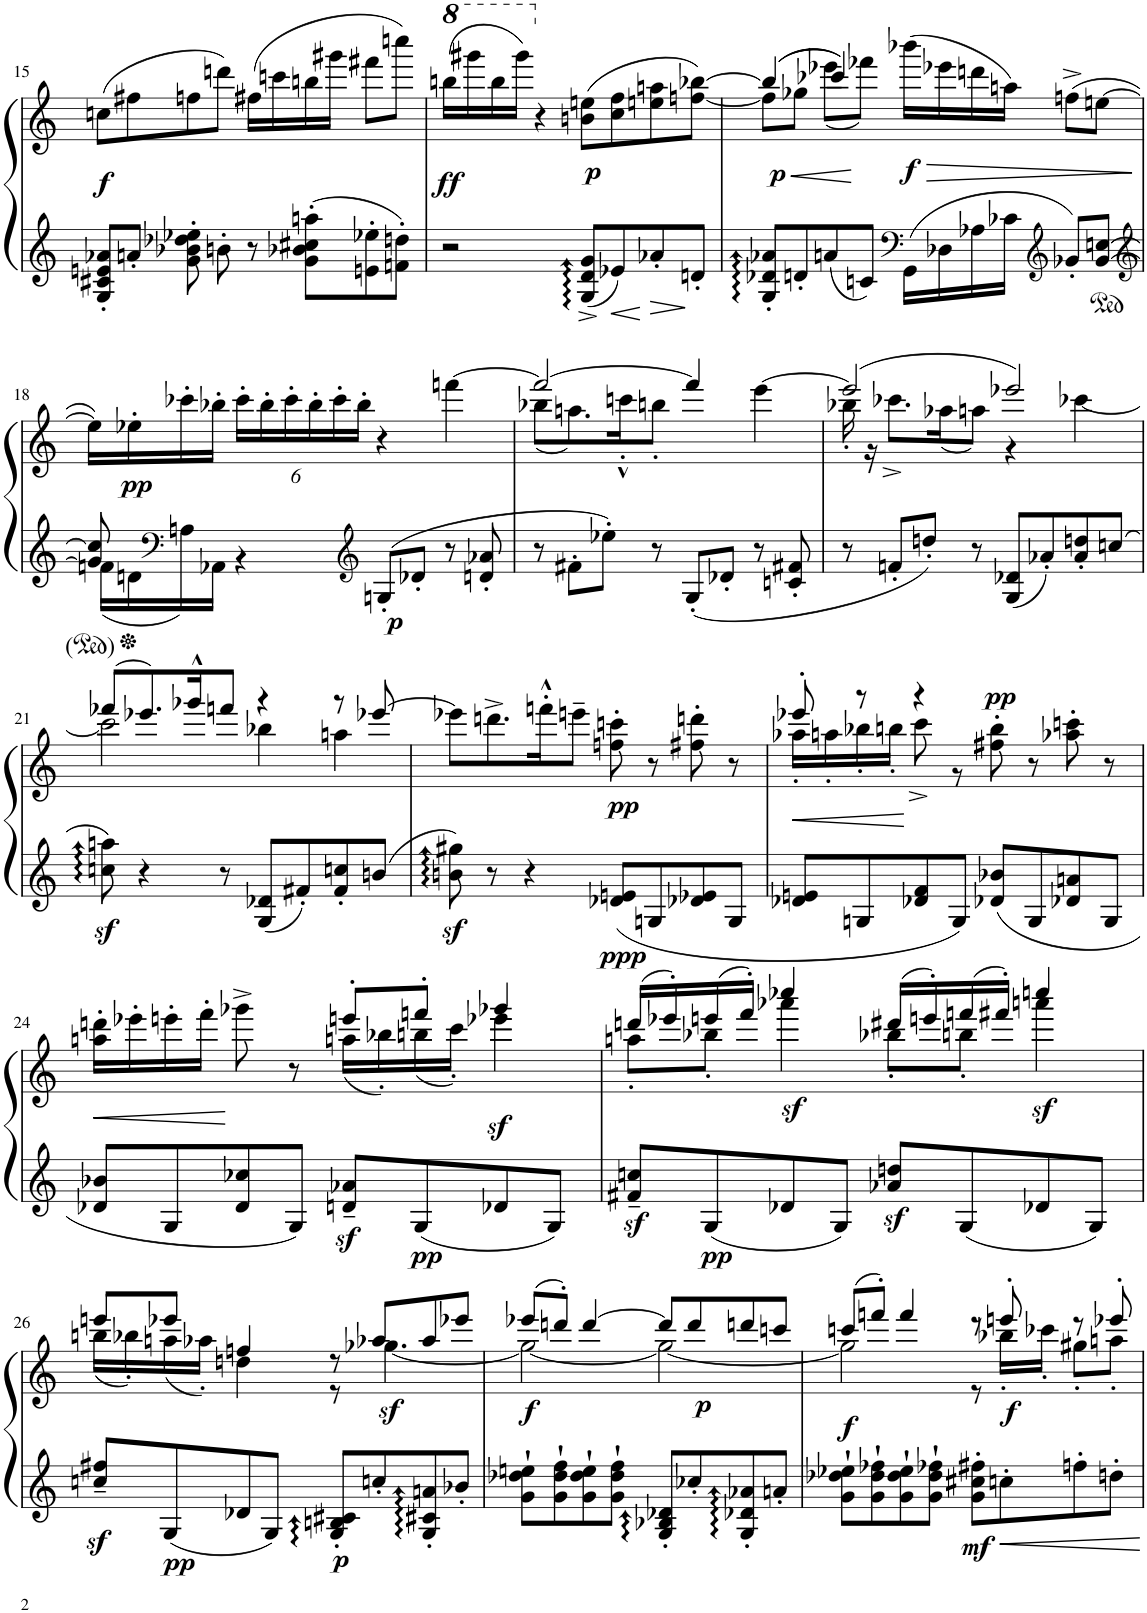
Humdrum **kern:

**kern	**kern	**dynam
*part1	*part1	*part1
*staff2	*staff1	*staff1/2
*I"Piano	*	*
*I'Pno.	*	*
!!LO:PB:g=z
*clefG2	*clefG2	*
*k[]	*k[]	*
*M2/2	*M2/2	*
=15	=15	=15
!	!	!LO:DY:b
8G/' 8c#X/' 8en/' 8a-X/'L	(8ccn\L	f
8an'/J	8ff#X\	.
8g\' 8b-X\' 8dd-X\' 8ee-X\'	8ffn\	.
8bn'\	8dddn\J)	.
8r	(16ff#X\LL	.
.	16cccn\	.
8g\' 8b-X\' 8cc#X\' 8aan\'L	16bbn\	.
.	16ggg#X\JJ	.
8en\' 8ee-X\'	8fff#X\L	.
8fn\' 8ddn\'J	8ccccn\J)	.
=16	=16	=16
*	*8va	*
!	!	!LO:DY:b
2r	(16bbbn\LL	ff
.	16gggg#X\	.
.	16bbb\	.
.	16gggg#\JJ)	.
*	*X8va	*
.	4r	.
!	!	!LO:DY:b
8G/::^ 8d/::^ 8g/::^L	(8bn\ 8een\L	p
8e-X/	8cc\ 8ff\	.
8a-X'/	8een\ 8aan\	.
8dn'/J	[8ffn\ [8bb-X\J)	.
=17	=17	=17
!	!	!LO:HP:b
*	*^	*
!	!	!	!LO:DY:n=1:b
8G/::' 8d-X/::' 8a-X/::'L	((4bb-/]	8ff\L]	< p
8dn'/	.	8gg-X\J	.
8an/	4ccc-X/))	(8eee-X\L	.
8cn/J	.	8fff-X\J)	.
*clefF4	*	*	*
!	!	!	!LO:HP:b
!	!	!	!LO:DY:n=2:b
16GG\LL	(16bbb-X\LL	2ryy	> f
16D-X\	16eee-X\	.	[
16A-X\	16dddn\	.	.
16c-X\JJ	16aan\JJ)	.	.
*clefG2	*	*	*
8g-X'/L	(8ffn^\L	.	.
[8g-/ [8ccn/J	[8een\J	.	.
*	*v	*v	*
.	.	]
!!LO:LB:g=z
=18	=18	=18
*clefG2	*	*
*^	*	*
8g-/] 8cc/]	16fn\LL	16ee\LL])	.
!	!	!	!LO:DY:b
.	16dn\	16ee-X'\	pp
*clefF4	*	*	*
4.ryy	16An\	16ccc-X'\	.
.	16AA-X\JJ	16bb-X'\JJ	.
*	*	*Xbrackettup	*
.	4r	24ccc-'\LL	.
.	.	24bb-'\	.
.	.	24ccc-'\	.
.	.	24bb-'\	.
.	.	24ccc-'\	.
.	.	24bb-'\JJ	.
*clefG2	*	*	*
!	!	!	!LO:DY:b=2
8Gn'/L	2ryy	4r	p
8d-X'/J	.	.	.
8r	.	[4fffn\	.
8dn/' 8a-X/'	.	.	.
*v	*v	*	*
=19	=19	=19
*	*^	*
8r	2fff/_	(8bb-X\L	.
8f#X'\L	.	8.aan\)	.
8ee-X'\J	.	.	.
.	.	16cccn'^^\K	.
8r	.	8bbn'\J	.
8G'/L	4fff/]	2ryy	.
8d-X'/J	.	.	.
8r	[4eee\	.	.
8cn/' 8f#X/'	.	.	.
=20	=20	=20	=20
8r	(2eee/]	16bb-X'\	.
.	.	16r	.
8fn'/L	.	8.ccc-X^\L	.
8ddn'/J	.	.	.
.	.	(16aa-X\K	.
8r	.	8aan\J)	.
8G/ 8d-X/L	2eee-X/)	4r	.
8a-X'/	.	.	.
8a-/' 8ddn/'	.	[4ccc-X\	.
8ccn/J	.	.	.
!!LO:LB:g=z	!!
=21	=21	=21	=21
8ccn\z<:: 8aan\z<::	(8fff-X/L	2ccc-\]	.
4r	8.eee-X/)	.	.
.	16ggg-X^^/K	.	.
8r	8fffn/J	.	.
8G/ 8d-X/L	4r	4bb-X\	.
8f#X'/	.	.	.
8f#/' 8ccn/'	8r	4aan\	.
8bn/J	[8eee-X/	.	.
*	*v	*v	*
=22	=22	=22
8bn\z<:: 8gg#X\z<::	8eee-X\L]	.
8r	8.dddn^\	.
4r	.	.
.	16fffn'^^\K	.
.	8eeen~\J	.
!	!	!LO:DY:b=2
!	!	!LO:DY:n=1:b
8d-X/ 8en/L	8ffn\' 8cccn\'	ppp pp
8Gn/	8r	.
8d-X/ 8e-X/	8ff#X\' 8dddn\'	.
8G/J	8r	.
=23	=23	=23
!	!	!LO:HP:b
*	*^	*
8d-X/ 8en/L	8eee-X'/	16aa-X'\LL	<
.	.	16aan'\	.
8Gn/	8r	16bb-X'\	.
.	.	16bbn'\JJ	.
8d-X/ 8f/	4r	8ccc^\	[
8G/J	.	8r	.
!	!	!	!LO:DY:a
8d-X/ 8b-X/L	8ff#X\' 8bb\'	2ryy	pp
8G/	8r	.	.
8d-X/ 8an/	8aa-X\' 8cccn\'	.	.
8G/J	8r	.	.
!!LO:LB:g=z	!!
=24	=24	=24	=24
!	!	!	!LO:HP:b
8d-X/ 8b-X/L	16aan\' 16dddn\'LL	2ryy	<
.	16eee-X'\	.	.
8G/	16eeen'\	.	.
.	16fff'\JJ	.	.
8d-/ 8cc-X/	8ggg-X^\	.	[
8G/J	8r	.	.
8dn/z<~ 8a-X/z<~L	8eeen'/L	(16aan\LL	.
.	.	16bb-X'\)	.
!	!	!	!LO:DY:b=2
8G/	8fffn'/J	(16bbn\	pp
.	.	16ccc'\JJ)	.
!	!	!	!LO:DY:b
8d-X/	4ggg-X/	4eee-X\	sf
8G/J	.	.	.
=25	=25	=25	=25
8f#X/z<~ 8ccn/z<~L	(16dddn/LL	8aan'\L	.
.	16eee-X'/)	.	.
!	!	!	!LO:DY:b=2
8G/	(16eeen/	8bb-X'\J	pp
.	16fff'/JJ)	.	.
!	!	!	!LO:DY:b
8d-X/	4cccc-X/	4aaa-X\	sf
8G/J	.	.	.
8a-X/z< 8ddn/z<L	(16ddd#X/LL	8bb-X'\L	.
.	16eeen'/)	.	.
8G/	(16fffn/	8bbn'\J	.
.	16fff#X'/JJ)	.	.
!	!	!	!LO:DY:b
8d-X/	4ccccn/	4aaan\	sf
8G/J	.	.	.
!!LO:LB:g=z	!!
=26	=26	=26	=26
8ccn/z<~ 8ff#X/z<~L	8eeen/L	(16bbn\LL	.
.	.	16bb-X'\)	.
!	!	!	!LO:DY:b=2
8G/	8eee-X/J	(16aan\	pp
.	.	16aa-X'\JJ)	.
8d-X/	4ffn/	4ddn\	.
8G/J	.	.	.
!	!	!	!LO:DY:b=2
8G/::' 8Bn/::' 8c#X/::'L	8r	8r	p
!	!	!	!LO:DY:b
8ccn'/	8aa-X/L	[4.gg-X\	sf
8G/::' 8c#X/::' 8an/::'	8aa-/	.	.
8b-X'/J	8eee-X/J	.	.
=27	=27	=27	=27
!	!	!	!LO:DY:b
8g\` 8dd-X\` 8een\`L	(8eee-X/L	2gg-\_	f
8g\` 8dd-\` 8ff\`	8dddn'/J)	.	.
8g\` 8dd-\` 8ee\`	[4ddd/	.	.
8g\` 8dd-\` 8ff\`J	.	.	.
8G/::' 8B-X/::' 8d-X/::'L	8ddd/L]	2gg-\_	.
!	!	!	!LO:DY:b
8cc-X'/	8ddd/	.	p
8G/::' 8d-X/::' 8a-X/::'	8dddn/	.	.
8an'/J	8cccn/J	.	.
=28	=28	=28	=28
!	!	!	!LO:DY:b
8g\` 8dd-X\` 8ee-X\`L	(8cccn/L	2gg-\]	f
8g\` 8dd-\` 8ff-X\`	8fffn'/J)	.	.
8g\` 8dd-\` 8ee-\`	4fff/	.	.
8g\` 8dd-\` 8ff-X\`J	.	.	.
!	!	!	!LO:DY:b=2
8g\' 8cc#X\' 8ff#X\'L	8r	8r	mf
!	!	!	!LO:DY:b
8ccn'\	8eeen'/	16bb-X'\LL	f
.	.	16ccc-X'\JJ	.
8ffn'\	8r	8gg#X'\L	.
8ddn'\J	8eee-X'/	8aan'\J	.
*	*v	*v	*
=	=	=
*-	*-	*-
